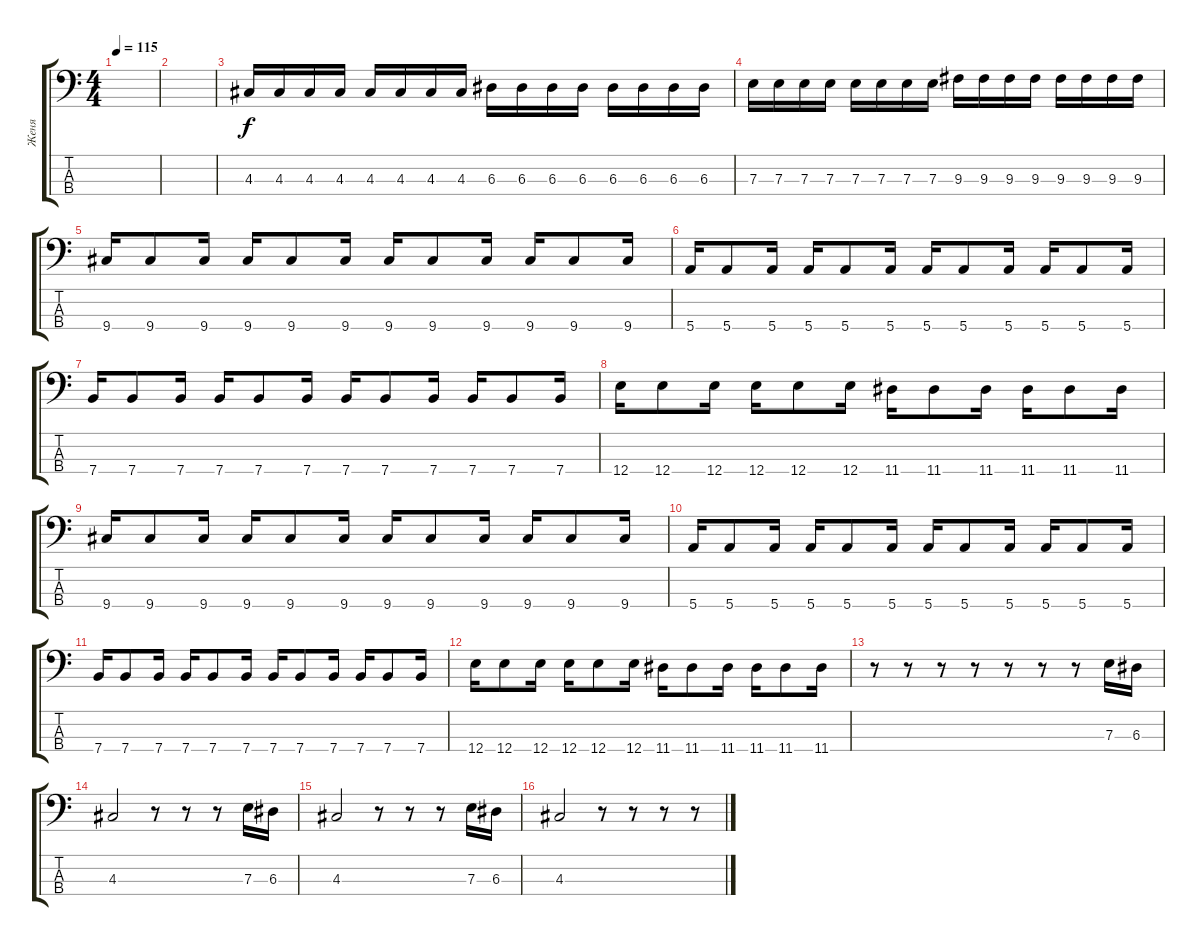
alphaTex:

\track ("Женя" "Женя") {instrument electricbassfinger}
\staff {score tabs}
\tuning (G2 D2 A1 E1) {hide}
\ts (4 4)
\tempo 115
\clef f4
\ks c
|
|
4.3.16 4.3.16 4.3.16 4.3.16 4.3.16 4.3.16 4.3.16 4.3.16 6.3.16 6.3.16 6.3.16 6.3.16 6.3.16 6.3.16 6.3.16 6.3.16 |
7.3.16 7.3.16 7.3.16 7.3.16 7.3.16 7.3.16 7.3.16 7.3.16 9.3.16 9.3.16 9.3.16 9.3.16 9.3.16 9.3.16 9.3.16 9.3.16 |
9.4.16 9.4.8 9.4.16 9.4.16 9.4.8 9.4.16 9.4.16 9.4.8 9.4.16 9.4.16 9.4.8 9.4.16 |
5.4.16 5.4.8 5.4.16 5.4.16 5.4.8 5.4.16 5.4.16 5.4.8 5.4.16 5.4.16 5.4.8 5.4.16 |
7.4.16 7.4.8 7.4.16 7.4.16 7.4.8 7.4.16 7.4.16 7.4.8 7.4.16 7.4.16 7.4.8 7.4.16 |
12.4.16 12.4.8 12.4.16 12.4.16 12.4.8 12.4.16 11.4.16 11.4.8 11.4.16 11.4.16 11.4.8 11.4.16 |
9.4.16 9.4.8 9.4.16 9.4.16 9.4.8 9.4.16 9.4.16 9.4.8 9.4.16 9.4.16 9.4.8 9.4.16 |
5.4.16 5.4.8 5.4.16 5.4.16 5.4.8 5.4.16 5.4.16 5.4.8 5.4.16 5.4.16 5.4.8 5.4.16 |
7.4.16 7.4.8 7.4.16 7.4.16 7.4.8 7.4.16 7.4.16 7.4.8 7.4.16 7.4.16 7.4.8 7.4.16 |
12.4.16 12.4.8 12.4.16 12.4.16 12.4.8 12.4.16 11.4.16 11.4.8 11.4.16 11.4.16 11.4.8 11.4.16 |
r.8 r.8 r.8 r.8 r.8 r.8 r.8 7.3.16 6.3.16 |
4.3.2 r.8 r.8 r.8 7.3.16 6.3.16 |
4.3.2 r.8 r.8 r.8 7.3.16 6.3.16 |
4.3.2 r.8 r.8 r.8 r.8
